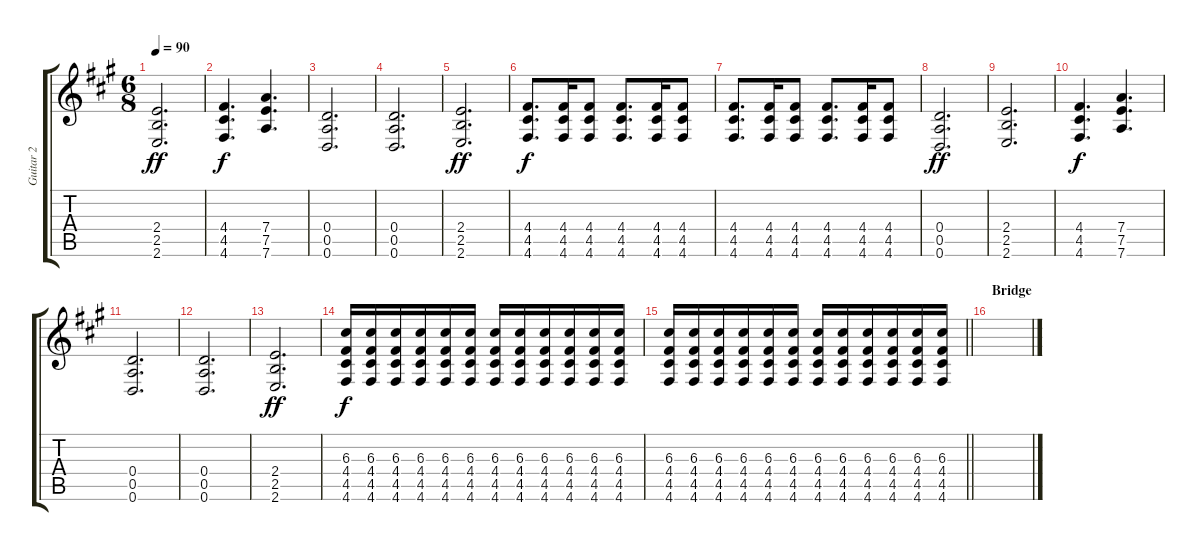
\track ("Guitar 2" "Guitar 2") {instrument distortionguitar}
\staff {score tabs}
\tuning (E4 B3 G3 D3 A2 D2) {hide}
\ts (6 8)
\tempo 90
\clef g2
\ks a
(2.4 2.5 2.6).2{d dy ff} |
(4.4 4.5 4.6).4{d dy f} (7.4 7.5 7.6).4{d} |
(0.4 0.5 0.6).2{d} |
(0.4 0.5 0.6).2{d} |
(2.4 2.5 2.6).2{d dy ff} |
(4.4 4.5 4.6).8{d dy f} (4.4 4.5 4.6).16 (4.4 4.5 4.6).8 (4.4 4.5 4.6).8{d} (4.4 4.5 4.6).16 (4.4 4.5 4.6).8 |
(4.4 4.5 4.6).8{d} (4.4 4.5 4.6).16 (4.4 4.5 4.6).8 (4.4 4.5 4.6).8{d} (4.4 4.5 4.6).16 (4.4 4.5 4.6).8 |
(0.4 0.5 0.6).2{d dy ff} |
(2.4 2.5 2.6).2{d} |
(4.4 4.5 4.6).4{d dy f} (7.4 7.5 7.6).4{d} |
(0.4 0.5 0.6).2{d} |
(0.4 0.5 0.6).2{d} |
(2.4 2.5 2.6).2{d dy ff} |
(6.3 4.4 4.5 4.6).16{dy f} (6.3 4.4 4.5 4.6).16 (6.3 4.4 4.5 4.6).16 (6.3 4.4 4.5 4.6).16 (6.3 4.4 4.5 4.6).16 (6.3 4.4 4.5 4.6).16 (6.3 4.4 4.5 4.6).16 (6.3 4.4 4.5 4.6).16 (6.3 4.4 4.5 4.6).16 (6.3 4.4 4.5 4.6).16 (6.3 4.4 4.5 4.6).16 (6.3 4.4 4.5 4.6).16 |
\barLineRight lightlight
(6.3 4.4 4.5 4.6).16 (6.3 4.4 4.5 4.6).16 (6.3 4.4 4.5 4.6).16 (6.3 4.4 4.5 4.6).16 (6.3 4.4 4.5 4.6).16 (6.3 4.4 4.5 4.6).16 (6.3 4.4 4.5 4.6).16 (6.3 4.4 4.5 4.6).16 (6.3 4.4 4.5 4.6).16 (6.3 4.4 4.5 4.6).16 (6.3 4.4 4.5 4.6).16 (6.3 4.4 4.5 4.6).16 |
\section ("" "Bridge")
